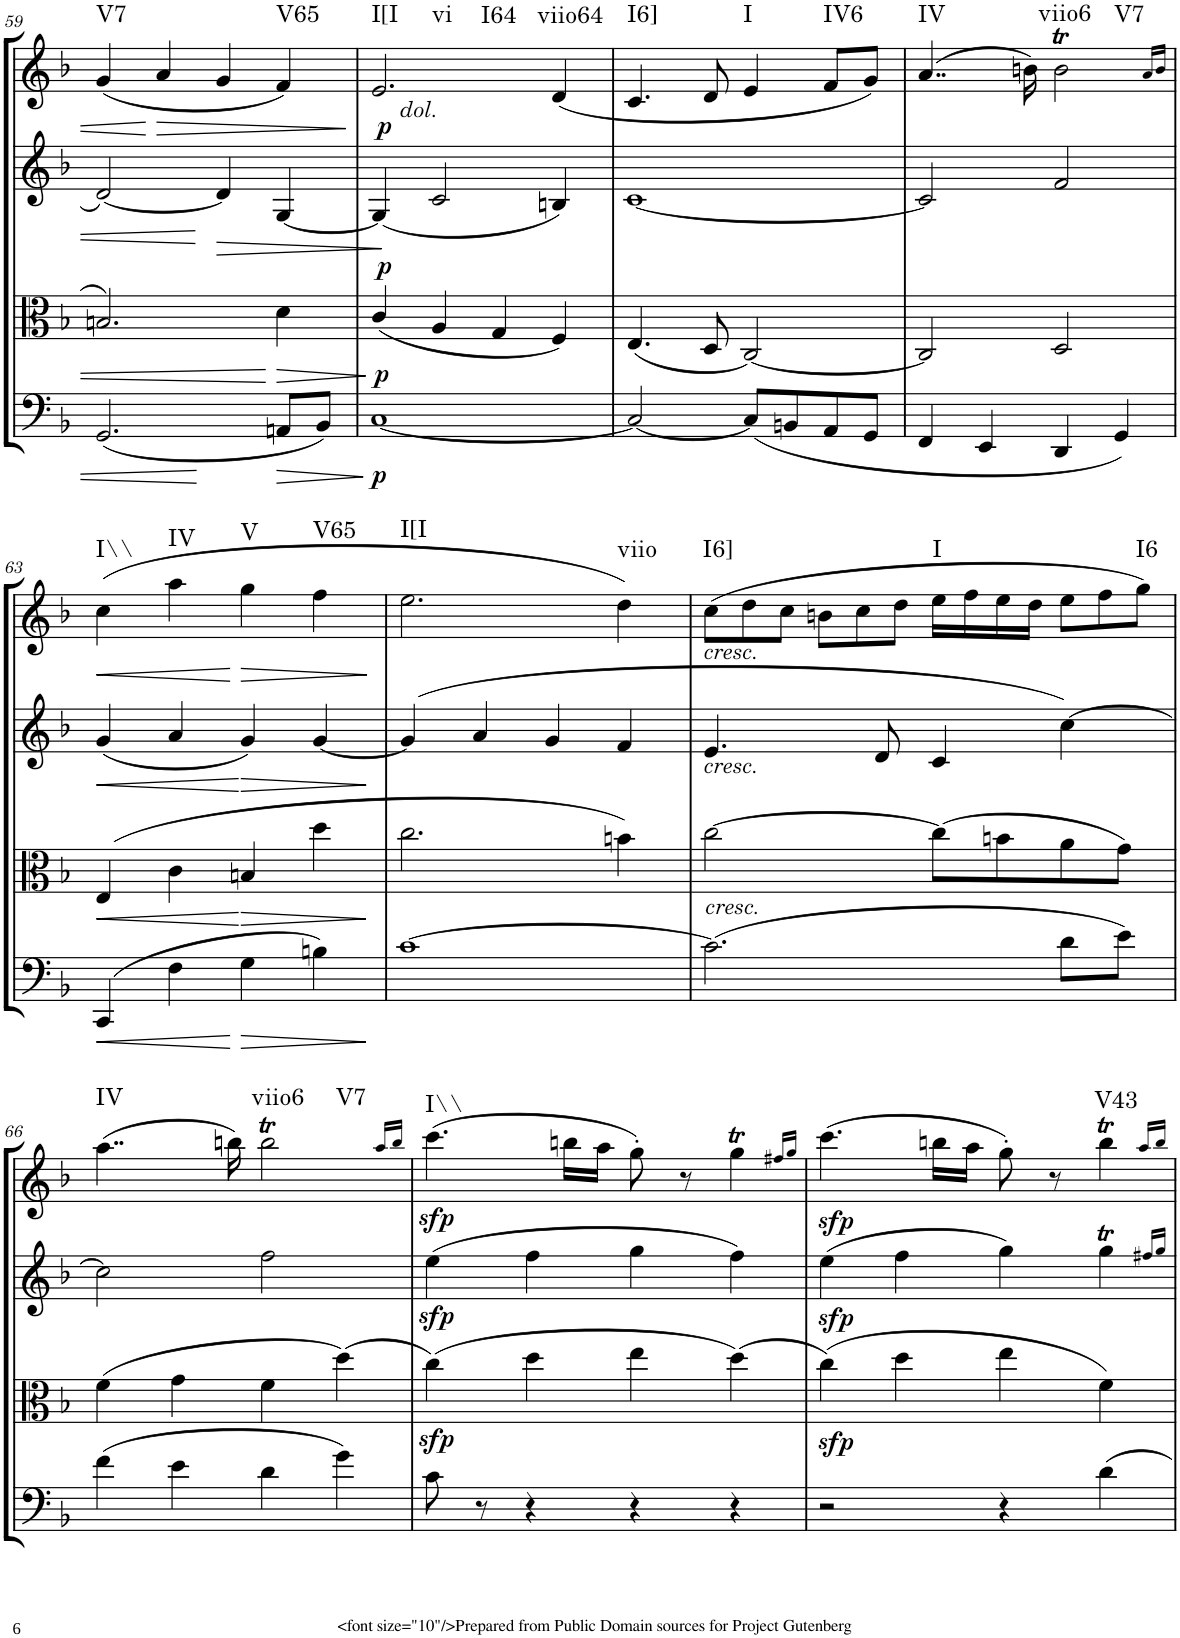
**kern	**dynam	**kern	**dynam	**kern	**dynam	**kern	**dynam	**harte
*part4	*part4	*part3	*part3	*part2	*part2	*part1	*part1	*part1
*staff4	*staff4	*staff3	*staff3	*staff2	*staff2	*staff1	*staff1	*
*I"Cello	*	*I"Viola	*	*I"2nd Violin	*	*I"1st Violin	*	*
*	*	*I'Vla	*	*I'Vln	*	*I'Vln	*	*
!!LO:PB:g=z
*clefF4	*	*clefC3	*	*clefG2	*	*clefG2	*	*
*k[b-]	*	*k[b-]	*	*k[b-]	*	*k[b-]	*	*
*M4/4	*	*M4/4	*	*M4/4	*	*M4/4	*	*
*met(c)	*	*met(c)	*	*met(c)	*	*met(c)	*	*
=59	=59	=59	=59	=59	=59	=59	=59	=59
!	!	!	!	!	!	!	!	!LO:H:kt=V7
(2.GG/	.	2.Bn/	.	[2d/	.	(4g/	.	N
!	!	!	!	!	!	!	!LO:HP:b	!
.	.	.	.	.	.	4a/	>	.
!	!	!	!	!	!LO:HP:b	!	!	!
.	.	.	.	4d/]	>	4g/	.	.
!	!LO:HP:b	!	!LO:HP:b	!	!	!	!	!LO:H:kt=V65
8AAn/L	>	4d\	>	[4G/	.	4f/)	.	N
8BB-/J)	.	.	.	.	.	.	.	.
.	]	.	]	.	]	.	]	.
=60	=60	=60	=60	=60	=60	=60	=60	=60
!	!	!	!	!	!	!LO:TX:b:i:t=dol.	!	!
!	!LO:DY:b	!	!LO:DY:a	!	!	!	!	!
!	!	!	!LO:DY:n=1:b	!	!	!	!LO:DY:b	!LO:H:n=1:kt=I[I
!	!	!	!	!	!	!	!	!LO:H:n=2:kt=vi
!	!	!	!	!	!	!	!	!LO:H:n=3:kt=I64
[1C	p	(4c/	p p	(4G/]	.	2.e/	p	N N N
.	.	4A/	.	2c/	.	.	.	.
.	.	4G/	.	.	.	.	.	.
!	!	!	!	!	!	!	!	!LO:H:kt=viio64
.	.	4F/)	.	4Bn/)	.	(<4d/	.	N
=61	=61	=61	=61	=61	=61	=61	=61	=61
!	!	!	!	!	!	!	!	!LO:H:kt=I6]
2C/_	.	(4.E/	.	[1c	.	4.c/	.	N
.	.	8D/	.	.	.	8d/	.	.
!	!	!	!	!	!	!	!	!LO:H:kt=I
(<8C/L]	.	[2C/)	.	.	.	4e/	.	N
8BBn/	.	.	.	.	.	.	.	.
!	!	!	!	!	!	!	!	!LO:H:kt=IV6
8AA/	.	.	.	.	.	8f/L	.	N
8GG/J	.	.	.	.	.	8g/J)	.	.
=62	=62	=62	=62	=62	=62	=62	=62	=62
!	!	!	!	!	!	!	!	!LO:H:kt=IV
4FF/	.	2C/]	.	2c/]	.	(4..a/	.	N
4EE/	.	.	.	.	.	.	.	.
.	.	.	.	.	.	16bn\)	.	.
!	!	!	!	!	!	!	!	!LO:H:n=1:kt=viio6
!	!	!	!	!	!	!	!	!LO:H:n=2:kt=V7
4DD/	.	2D/	.	2f/	.	2bt\	.	N N
4GG/)	.	.	.	.	.	.	.	.
.	.	.	.	.	.	16qa/LL	.	.
.	.	.	.	.	.	16qb/JJ	.	.
!!LO:LB:g=z
=63	=63	=63	=63	=63	=63	=63	=63	=63
!	!LO:HP:b	!	!LO:HP:b	!	!LO:HP:b	!	!LO:HP:b	!LO:H:kt=I\\
(4CC/	<	(4E/	<	(4g/	<	(4cc\	<	N
!	!	!	!	!	!	!	!	!LO:H:kt=IV
4F\	.	4c\	.	4a/	.	4aa\	.	N
!	!LO:HP:n=1:b	!	!LO:HP:n=1:b	!	!LO:HP:n=1:b	!	!LO:HP:n=1:b	!LO:H:kt=V
4G\	[ >	4Bn/	[ >	4g/)	[ >	4gg\	[ >	N
!	!	!	!	!	!	!	!	!LO:H:kt=V65
4Bn\)	.	4dd\	.	[4g/	.	4ff\	.	N
.	]	.	]	.	]	.	]	.
=64	=64	=64	=64	=64	=64	=64	=64	=64
!	!	!	!	!	!	!	!	!LO:H:kt=I[I
[1c	.	2.cc\	.	(4g/]	.	2.ee\	.	N
.	.	.	.	4a/	.	.	.	.
.	.	.	.	4g/	.	.	.	.
!	!	!	!	!	!	!	!	!LO:H:kt=viio
.	.	4bn\)	.	4f/	.	4dd\)	.	N
=65	=65	=65	=65	=65	=65	=65	=65	=65
*	*	*	*	*	*	*Xtuplet	*	*
!	!	!	!	!	!	!LO:TX:b:i:t=cresc.	!	!
!	!	!	!	!LO:TX:b:i:t=cresc.	!	!	!	!
!LO:TX:a:i:t=cresc.	!	!	!	!	!	!	!	!LO:H:kt=I6]
(2.c\]	.	[2cc\	.	4.e/	.	(12cc\L	.	N
.	.	.	.	.	.	12dd\	.	.
.	.	.	.	.	.	12cc\J	.	.
.	.	.	.	.	.	12bn\L	.	.
.	.	.	.	.	.	12cc\	.	.
.	.	.	.	8d/	.	.	.	.
.	.	.	.	.	.	12dd\J	.	.
!	!	!	!	!	!	!	!	!LO:H:kt=I
.	.	(8cc\L]	.	4c/	.	16ee\LL	.	N
.	.	.	.	.	.	16ff\	.	.
.	.	8bn\	.	.	.	16ee\	.	.
.	.	.	.	.	.	16dd\JJ	.	.
8d\L	.	8a\	.	[4cc\)	.	12ee\L	.	.
.	.	.	.	.	.	12ff\	.	.
8e\J)	.	8g\J)	.	.	.	.	.	.
!	!	!	!	!	!	!	!	!LO:H:kt=I6
.	.	.	.	.	.	12gg\J)	.	N
!!LO:LB:g=z
=66	=66	=66	=66	=66	=66	=66	=66	=66
!	!	!	!	!	!	!	!	!LO:H:kt=IV
(4f\	.	(4f\	.	2cc\]	.	(4..aa\	.	N
4e\	.	4g\	.	.	.	.	.	.
.	.	.	.	.	.	16bbn\)	.	.
!	!	!	!	!	!	!	!	!LO:H:n=1:kt=viio6
!	!	!	!	!	!	!	!	!LO:H:n=2:kt=V7
4d\	.	4f\	.	2ff\	.	2bbt\	.	N N
4g\)	.	(4dd\)	.	.	.	.	.	.
.	.	.	.	.	.	16qaa/LL	.	.
.	.	.	.	.	.	16qbb/JJ	.	.
=67	=67	=67	=67	=67	=67	=67	=67	=67
!	!	!	!LO:DY:b	!	!LO:DY:b	!	!LO:DY:b	!LO:H:kt=I\\
8c\	.	(4cc\)	sfp	(4ee\	sfp	(4.ccc\	sfp	N
8r	.	.	.	.	.	.	.	.
4r	.	4dd\	.	4ff\	.	.	.	.
.	.	.	.	.	.	16bbn\LL	.	.
.	.	.	.	.	.	16aa\JJ	.	.
4r	.	4ee\	.	4gg\	.	8gg'\)	.	.
.	.	.	.	.	.	8r	.	.
4r	.	(4dd\)	.	4ff\)	.	4ggT\	.	.
.	.	.	.	.	.	16qff#X/LL	.	.
.	.	.	.	.	.	16qgg/JJ	.	.
=68	=68	=68	=68	=68	=68	=68	=68	=68
!	!	!	!LO:DY:b	!	!LO:DY:b	!	!LO:DY:b	!
2r	.	(4cc\)	sfp	(4ee\	sfp	(4.ccc\	sfp	.
.	.	4dd\	.	4ff\	.	.	.	.
.	.	.	.	.	.	16bbn\LL	.	.
.	.	.	.	.	.	16aa\JJ	.	.
4r	.	4ee\	.	4gg\)	.	8gg'\)	.	.
.	.	.	.	.	.	8r	.	.
!	!	!	!	!	!	!	!	!LO:H:kt=V43
4d\	.	4f\)	.	4ggT\	.	4bbt\	.	N
.	.	.	.	16qff#X/LL	.	16qaa/LL	.	.
.	.	.	.	16qgg/JJ	.	16qbb/JJ	.	.
=	=	=	=	=	=	=	=	=
*-	*-	*-	*-	*-	*-	*-	*-	*-
